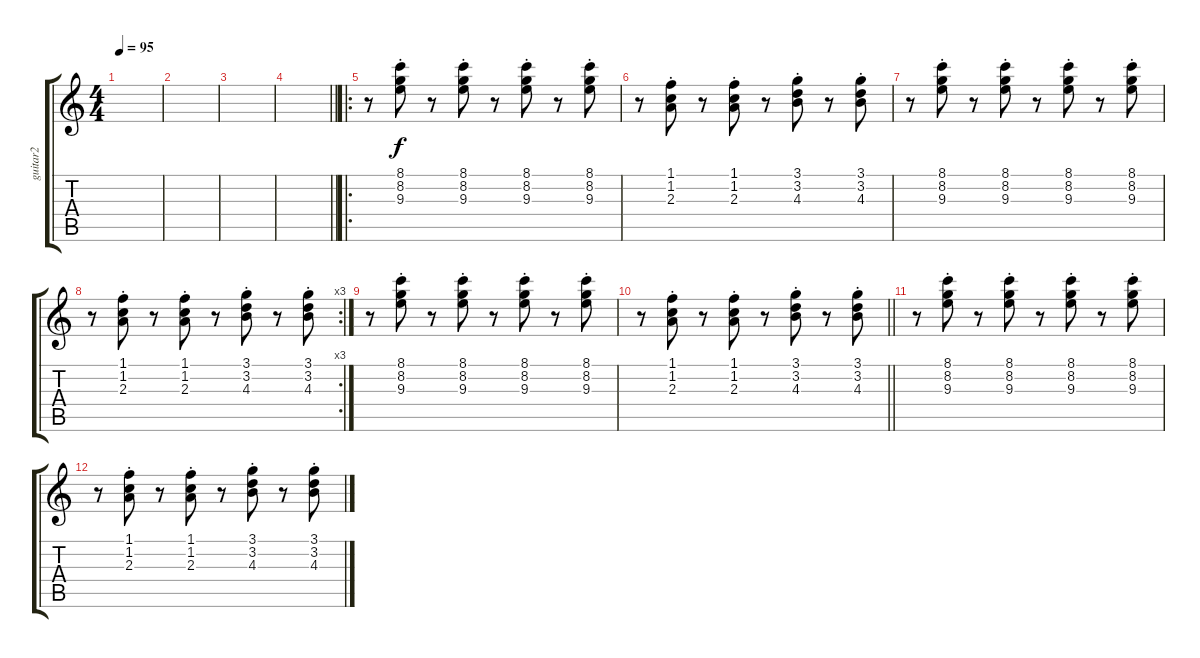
\track ("guitar2" "guitar2") {instrument electricguitarclean}
\staff {score tabs}
\tuning (E4 B3 G3 D3 A2 E2) {hide}
\ts (4 4)
\tempo 95
\clef g2
\ks c
|
|
|
\barLineRight lightlight
|
\ro
r.8 (8.1{st} 8.2{st} 9.3{st}).8 r.8 (8.1{st} 8.2{st} 9.3{st}).8 r.8 (8.1{st} 8.2{st} 9.3{st}).8 r.8 (8.1{st} 8.2{st} 9.3{st}).8 |
r.8 (1.1{st} 1.2{st} 2.3{st}).8 r.8 (1.1{st} 1.2{st} 2.3{st}).8 r.8 (3.1{st} 3.2{st} 4.3{st}).8 r.8 (3.1{st} 3.2{st} 4.3{st}).8 |
r.8 (8.1{st} 8.2{st} 9.3{st}).8 r.8 (8.1{st} 8.2{st} 9.3{st}).8 r.8 (8.1{st} 8.2{st} 9.3{st}).8 r.8 (8.1{st} 8.2{st} 9.3{st}).8 |
\rc 3
r.8 (1.1{st} 1.2{st} 2.3{st}).8 r.8 (1.1{st} 1.2{st} 2.3{st}).8 r.8 (3.1{st} 3.2{st} 4.3{st}).8 r.8 (3.1{st} 3.2{st} 4.3{st}).8 |
r.8 (8.1{st} 8.2{st} 9.3{st}).8 r.8 (8.1{st} 8.2{st} 9.3{st}).8 r.8 (8.1{st} 8.2{st} 9.3{st}).8 r.8 (8.1{st} 8.2{st} 9.3{st}).8 |
\barLineRight lightlight
r.8 (1.1{st} 1.2{st} 2.3{st}).8 r.8 (1.1{st} 1.2{st} 2.3{st}).8 r.8 (3.1{st} 3.2{st} 4.3{st}).8 r.8 (3.1{st} 3.2{st} 4.3{st}).8 |
r.8 (8.1{st} 8.2{st} 9.3{st}).8 r.8 (8.1{st} 8.2{st} 9.3{st}).8 r.8 (8.1{st} 8.2{st} 9.3{st}).8 r.8 (8.1{st} 8.2{st} 9.3{st}).8 |
r.8 (1.1{st} 1.2{st} 2.3{st}).8 r.8 (1.1{st} 1.2{st} 2.3{st}).8 r.8 (3.1{st} 3.2{st} 4.3{st}).8 r.8 (3.1{st} 3.2{st} 4.3{st}).8
